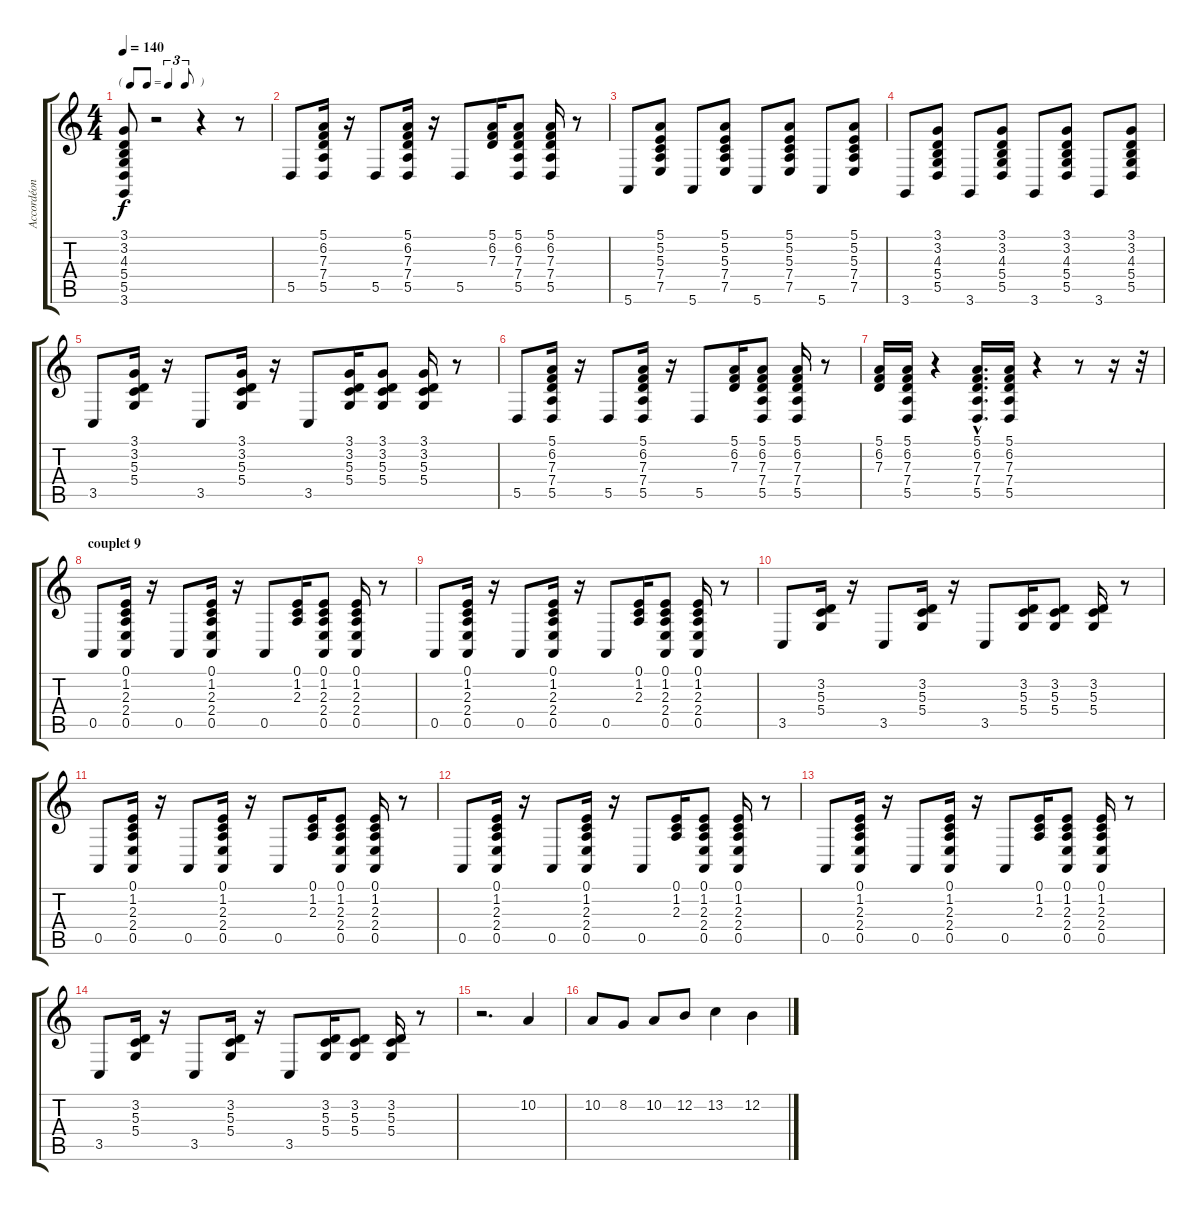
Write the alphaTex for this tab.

\track ("Accordéon" "Accordéon") {instrument accordion}
\staff {score tabs}
\tuning (E4 B3 G3 D3 A2 E2) {hide}
\ts (4 4)
\tf triplet8th
\tempo 140
\clef g2
\ks c
(3.1 3.2 4.3 5.4 5.5 3.6).8{dy f} r.2 r.4 r.8 |
5.5.8 (5.1 6.2 7.3 7.4 5.5).16 r.16 5.5.8 (5.1 6.2 7.3 7.4 5.5).16 r.16 5.5.8 (5.1 6.2 7.3).16 (5.1 6.2 7.3 7.4 5.5).8 (5.1 6.2 7.3 7.4 5.5).16 r.8 |
5.6.8 (5.1 5.2 5.3 7.4 7.5).8 5.6.8 (5.1 5.2 5.3 7.4 7.5).8 5.6.8 (5.1 5.2 5.3 7.4 7.5).8 5.6.8 (5.1 5.2 5.3 7.4 7.5).8 |
3.6.8 (3.1 3.2 4.3 5.4 5.5).8 3.6.8 (3.1 3.2 4.3 5.4 5.5).8 3.6.8 (3.1 3.2 4.3 5.4 5.5).8 3.6.8 (3.1 3.2 4.3 5.4 5.5).8 |
3.5.8 (3.1 3.2 5.3 5.4).16 r.16 3.5.8 (3.1 3.2 5.3 5.4).16 r.16 3.5.8 (3.1 3.2 5.3 5.4).16 (3.1 3.2 5.3 5.4).8 (3.1 3.2 5.3 5.4).16 r.8 |
5.5.8 (5.1 6.2 7.3 7.4 5.5).16 r.16 5.5.8 (5.1 6.2 7.3 7.4 5.5).16 r.16 5.5.8 (5.1 6.2 7.3).16 (5.1 6.2 7.3 7.4 5.5).8 (5.1 6.2 7.3 7.4 5.5).16 r.8 |
(5.1 6.2 7.3).16 (5.1 6.2 7.3 7.4 5.5).16 r.4 (5.1{hac} 6.2{hac} 7.3{hac} 7.4{hac} 5.5{hac}).16{d} (5.1 6.2 7.3 7.4 5.5).16 r.4 r.8 r.16 r.32 |
\section ("" "couplet 9")
0.5.8 (0.1 1.2 2.3 2.4 0.5).16 r.16 0.5.8 (0.1 1.2 2.3 2.4 0.5).16 r.16 0.5.8 (0.1 1.2 2.3).16 (0.1 1.2 2.3 2.4 0.5).8 (0.1 1.2 2.3 2.4 0.5).16 r.8 |
0.5.8 (0.1 1.2 2.3 2.4 0.5).16 r.16 0.5.8 (0.1 1.2 2.3 2.4 0.5).16 r.16 0.5.8 (0.1 1.2 2.3).16 (0.1 1.2 2.3 2.4 0.5).8 (0.1 1.2 2.3 2.4 0.5).16 r.8 |
3.5.8 (3.2 5.3 5.4).16 r.16 3.5.8 (3.2 5.3 5.4).16 r.16 3.5.8 (3.2 5.3 5.4).16 (3.2 5.3 5.4).8 (3.2 5.3 5.4).16 r.8 |
0.5.8 (0.1 1.2 2.3 2.4 0.5).16 r.16 0.5.8 (0.1 1.2 2.3 2.4 0.5).16 r.16 0.5.8 (0.1 1.2 2.3).16 (0.1 1.2 2.3 2.4 0.5).8 (0.1 1.2 2.3 2.4 0.5).16 r.8 |
0.5.8 (0.1 1.2 2.3 2.4 0.5).16 r.16 0.5.8 (0.1 1.2 2.3 2.4 0.5).16 r.16 0.5.8 (0.1 1.2 2.3).16 (0.1 1.2 2.3 2.4 0.5).8 (0.1 1.2 2.3 2.4 0.5).16 r.8 |
0.5.8 (0.1 1.2 2.3 2.4 0.5).16 r.16 0.5.8 (0.1 1.2 2.3 2.4 0.5).16 r.16 0.5.8 (0.1 1.2 2.3).16 (0.1 1.2 2.3 2.4 0.5).8 (0.1 1.2 2.3 2.4 0.5).16 r.8 |
3.5.8 (3.2 5.3 5.4).16 r.16 3.5.8 (3.2 5.3 5.4).16 r.16 3.5.8 (3.2 5.3 5.4).16 (3.2 5.3 5.4).8 (3.2 5.3 5.4).16 r.8 |
r.2{d} 10.2.4 |
10.2.8 8.2.8 10.2.8 12.2.8 13.2.4 12.2.4
